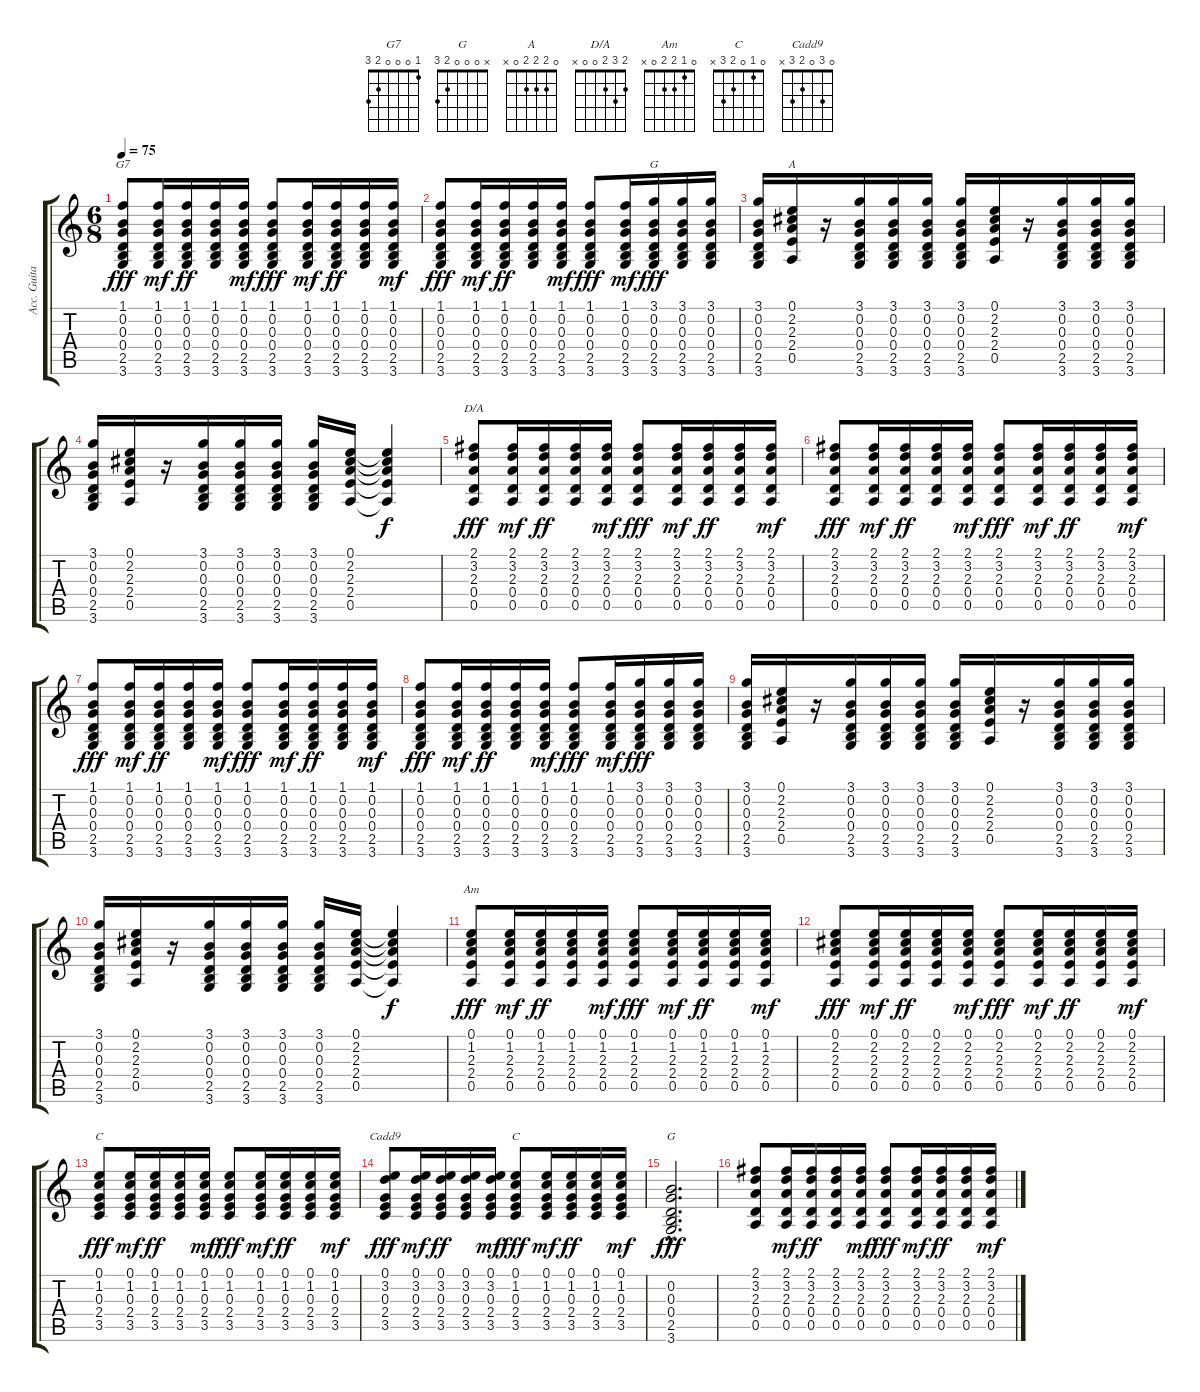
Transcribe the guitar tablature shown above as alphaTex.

\track ("Acc. Guitar (Left)" "Acc. Guita") {instrument acousticguitarsteel}
\staff {score tabs}
\tuning (E4 B3 G3 D3 A2 E2) {hide}
\chord ("G7" 1 0 0 0 2 3)
\chord ("G" 3 0 0 0 2 3)
\chord ("A" 0 2 2 2 0 x)
\chord ("D/A" 2 3 2 0 0 x)
\chord ("Am" 0 1 2 2 0 x)
\chord ("C" 0 1 x 2 3 x)
\chord ("Cadd9" 0 3 0 2 3 x)
\chord ("C" 0 1 0 2 3 x)
\chord ("G" x 0 0 0 2 3)
\ts (6 8)
\tempo 75
\clef g2
\ks c
(1.1 0.2 0.3 0.4 2.5 3.6).8{ch "G7" dy fff} (1.1 0.2 0.3 0.4 2.5 3.6).16{dy mf} (1.1 0.2 0.3 0.4 2.5 3.6).16{dy ff} (1.1 0.2 0.3 0.4 2.5 3.6).16 (1.1 0.2 0.3 0.4 2.5 3.6).16{dy mf} (1.1 0.2 0.3 0.4 2.5 3.6).8{dy fff} (1.1 0.2 0.3 0.4 2.5 3.6).16{dy mf} (1.1 0.2 0.3 0.4 2.5 3.6).16{dy ff} (1.1 0.2 0.3 0.4 2.5 3.6).16 (1.1 0.2 0.3 0.4 2.5 3.6).16{dy mf} |
(1.1 0.2 0.3 0.4 2.5 3.6).8{dy fff} (1.1 0.2 0.3 0.4 2.5 3.6).16{dy mf} (1.1 0.2 0.3 0.4 2.5 3.6).16{dy ff} (1.1 0.2 0.3 0.4 2.5 3.6).16 (1.1 0.2 0.3 0.4 2.5 3.6).16{dy mf} (1.1 0.2 0.3 0.4 2.5 3.6).8{dy fff} (1.1 0.2 0.3 0.4 2.5 3.6).16{dy mf} (3.1 0.2 0.3 0.4 2.5 3.6).16{ch "G" dy fff} (3.1 0.2 0.3 0.4 2.5 3.6).16 (3.1 0.2 0.3 0.4 2.5 3.6).16 |
(3.1 0.2 0.3 0.4 2.5 3.6).16 (0.1 2.2 2.3 2.4 0.5).16{ch "A"} r.16 (3.1 0.2 0.3 0.4 2.5 3.6).16 (3.1 0.2 0.3 0.4 2.5 3.6).16 (3.1 0.2 0.3 0.4 2.5 3.6).16 (3.1 0.2 0.3 0.4 2.5 3.6).16 (0.1 2.2 2.3 2.4 0.5).16 r.16 (3.1 0.2 0.3 0.4 2.5 3.6).16 (3.1 0.2 0.3 0.4 2.5 3.6).16 (3.1 0.2 0.3 0.4 2.5 3.6).16 |
(3.1 0.2 0.3 0.4 2.5 3.6).16 (0.1 2.2 2.3 2.4 0.5).16 r.16 (3.1 0.2 0.3 0.4 2.5 3.6).16 (3.1 0.2 0.3 0.4 2.5 3.6).16 (3.1 0.2 0.3 0.4 2.5 3.6).16 (3.1 0.2 0.3 0.4 2.5 3.6).16 (0.1 2.2 2.3 2.4 0.5).16 (0.1{t} 2.2{t} 2.3{t} 2.4{t} 0.5{t}).4{dy f} |
(2.1 3.2 2.3 0.4 0.5).8{ch "D/A" dy fff} (2.1 3.2 2.3 0.4 0.5).16{dy mf} (2.1 3.2 2.3 0.4 0.5).16{dy ff} (2.1 3.2 2.3 0.4 0.5).16 (2.1 3.2 2.3 0.4 0.5).16{dy mf} (2.1 3.2 2.3 0.4 0.5).8{dy fff} (2.1 3.2 2.3 0.4 0.5).16{dy mf} (2.1 3.2 2.3 0.4 0.5).16{dy ff} (2.1 3.2 2.3 0.4 0.5).16 (2.1 3.2 2.3 0.4 0.5).16{dy mf} |
(2.1 3.2 2.3 0.4 0.5).8{dy fff} (2.1 3.2 2.3 0.4 0.5).16{dy mf} (2.1 3.2 2.3 0.4 0.5).16{dy ff} (2.1 3.2 2.3 0.4 0.5).16 (2.1 3.2 2.3 0.4 0.5).16{dy mf} (2.1 3.2 2.3 0.4 0.5).8{dy fff} (2.1 3.2 2.3 0.4 0.5).16{dy mf} (2.1 3.2 2.3 0.4 0.5).16{dy ff} (2.1 3.2 2.3 0.4 0.5).16 (2.1 3.2 2.3 0.4 0.5).16{dy mf} |
(1.1 0.2 0.3 0.4 2.5 3.6).8{dy fff} (1.1 0.2 0.3 0.4 2.5 3.6).16{dy mf} (1.1 0.2 0.3 0.4 2.5 3.6).16{dy ff} (1.1 0.2 0.3 0.4 2.5 3.6).16 (1.1 0.2 0.3 0.4 2.5 3.6).16{dy mf} (1.1 0.2 0.3 0.4 2.5 3.6).8{dy fff} (1.1 0.2 0.3 0.4 2.5 3.6).16{dy mf} (1.1 0.2 0.3 0.4 2.5 3.6).16{dy ff} (1.1 0.2 0.3 0.4 2.5 3.6).16 (1.1 0.2 0.3 0.4 2.5 3.6).16{dy mf} |
(1.1 0.2 0.3 0.4 2.5 3.6).8{dy fff} (1.1 0.2 0.3 0.4 2.5 3.6).16{dy mf} (1.1 0.2 0.3 0.4 2.5 3.6).16{dy ff} (1.1 0.2 0.3 0.4 2.5 3.6).16 (1.1 0.2 0.3 0.4 2.5 3.6).16{dy mf} (1.1 0.2 0.3 0.4 2.5 3.6).8{dy fff} (1.1 0.2 0.3 0.4 2.5 3.6).16{dy mf} (3.1 0.2 0.3 0.4 2.5 3.6).16{dy fff} (3.1 0.2 0.3 0.4 2.5 3.6).16 (3.1 0.2 0.3 0.4 2.5 3.6).16 |
(3.1 0.2 0.3 0.4 2.5 3.6).16 (0.1 2.2 2.3 2.4 0.5).16 r.16 (3.1 0.2 0.3 0.4 2.5 3.6).16 (3.1 0.2 0.3 0.4 2.5 3.6).16 (3.1 0.2 0.3 0.4 2.5 3.6).16 (3.1 0.2 0.3 0.4 2.5 3.6).16 (0.1 2.2 2.3 2.4 0.5).16 r.16 (3.1 0.2 0.3 0.4 2.5 3.6).16 (3.1 0.2 0.3 0.4 2.5 3.6).16 (3.1 0.2 0.3 0.4 2.5 3.6).16 |
(3.1 0.2 0.3 0.4 2.5 3.6).16 (0.1 2.2 2.3 2.4 0.5).16 r.16 (3.1 0.2 0.3 0.4 2.5 3.6).16 (3.1 0.2 0.3 0.4 2.5 3.6).16 (3.1 0.2 0.3 0.4 2.5 3.6).16 (3.1 0.2 0.3 0.4 2.5 3.6).16 (0.1 2.2 2.3 2.4 0.5).16 (0.1{t} 2.2{t} 2.3{t} 2.4{t} 0.5{t}).4{dy f} |
(0.1 1.2 2.3 2.4 0.5).8{ch "Am" dy fff} (0.1 1.2 2.3 2.4 0.5).16{dy mf} (0.1 1.2 2.3 2.4 0.5).16{dy ff} (0.1 1.2 2.3 2.4 0.5).16 (0.1 1.2 2.3 2.4 0.5).16{dy mf} (0.1 1.2 2.3 2.4 0.5).8{dy fff} (0.1 1.2 2.3 2.4 0.5).16{dy mf} (0.1 1.2 2.3 2.4 0.5).16{dy ff} (0.1 1.2 2.3 2.4 0.5).16 (0.1 1.2 2.3 2.4 0.5).16{dy mf} |
(0.1 2.2 2.3 2.4 0.5).8{dy fff} (0.1 2.2 2.3 2.4 0.5).16{dy mf} (0.1 2.2 2.3 2.4 0.5).16{dy ff} (0.1 2.2 2.3 2.4 0.5).16 (0.1 2.2 2.3 2.4 0.5).16{dy mf} (0.1 2.2 2.3 2.4 0.5).8{dy fff} (0.1 2.2 2.3 2.4 0.5).16{dy mf} (0.1 2.2 2.3 2.4 0.5).16{dy ff} (0.1 2.2 2.3 2.4 0.5).16 (0.1 2.2 2.3 2.4 0.5).16{dy mf} |
(0.1 1.2 0.3 2.4 3.5).8{ch "C" dy fff} (0.1 1.2 0.3 2.4 3.5).16{dy mf} (0.1 1.2 0.3 2.4 3.5).16{dy ff} (0.1 1.2 0.3 2.4 3.5).16 (0.1 1.2 0.3 2.4 3.5).16{dy mf} (0.1 1.2 0.3 2.4 3.5).8{dy fff} (0.1 1.2 0.3 2.4 3.5).16{dy mf} (0.1 1.2 0.3 2.4 3.5).16{dy ff} (0.1 1.2 0.3 2.4 3.5).16 (0.1 1.2 0.3 2.4 3.5).16{dy mf} |
(0.1 3.2 0.3 2.4 3.5).8{ch "Cadd9" dy fff} (0.1 3.2 0.3 2.4 3.5).16{dy mf} (0.1 3.2 0.3 2.4 3.5).16{dy ff} (0.1 3.2 0.3 2.4 3.5).16 (0.1 3.2 0.3 2.4 3.5).16{dy mf} (0.1 1.2 0.3 2.4 3.5).8{ch "C" dy fff} (0.1 1.2 0.3 2.4 3.5).16{dy mf} (0.1 1.2 0.3 2.4 3.5).16{dy ff} (0.1 1.2 0.3 2.4 3.5).16 (0.1 1.2 0.3 2.4 3.5).16{dy mf} |
(0.2{hac} 0.3{hac} 0.4{hac} 2.5{hac} 3.6{hac}).2{d ch "G" dy fff} |
(2.1 3.2 2.3 0.4 0.5).8 (2.1 3.2 2.3 0.4 0.5).16{dy mf} (2.1 3.2 2.3 0.4 0.5).16{dy ff} (2.1 3.2 2.3 0.4 0.5).16 (2.1 3.2 2.3 0.4 0.5).16{dy mf} (2.1 3.2 2.3 0.4 0.5).8{dy fff} (2.1 3.2 2.3 0.4 0.5).16{dy mf} (2.1 3.2 2.3 0.4 0.5).16{dy ff} (2.1 3.2 2.3 0.4 0.5).16 (2.1 3.2 2.3 0.4 0.5).16{dy mf}
